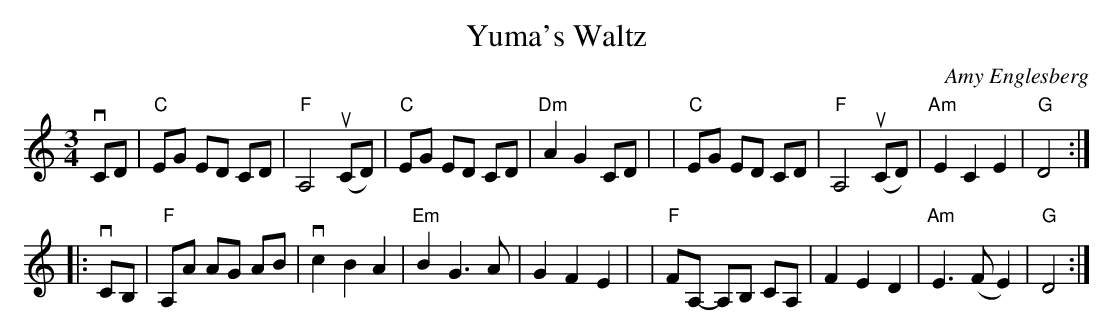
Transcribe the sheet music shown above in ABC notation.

X:1
T: Yuma's Waltz
C: Amy Englesberg
M: 3/4
L: 1/8
K: C
vCD \
| "C"EG ED CD | "F"A,4 (uCD) | "C"EG ED CD | "Dm"A2 G2 CD |\
| "C"EG ED CD | "F"A,4 (uCD) | "Am"E2 C2 E2 | "G"D4 :|
|: vCB, \
| "F"A,A AG AB | vc2 B2 A2 | "Em"B2 G3 A | G2 F2 E2 |\
| "F"FA,- A,B, CA, | F2 E2 D2 | "Am"E3 (F E2) | "G"D4 :|
